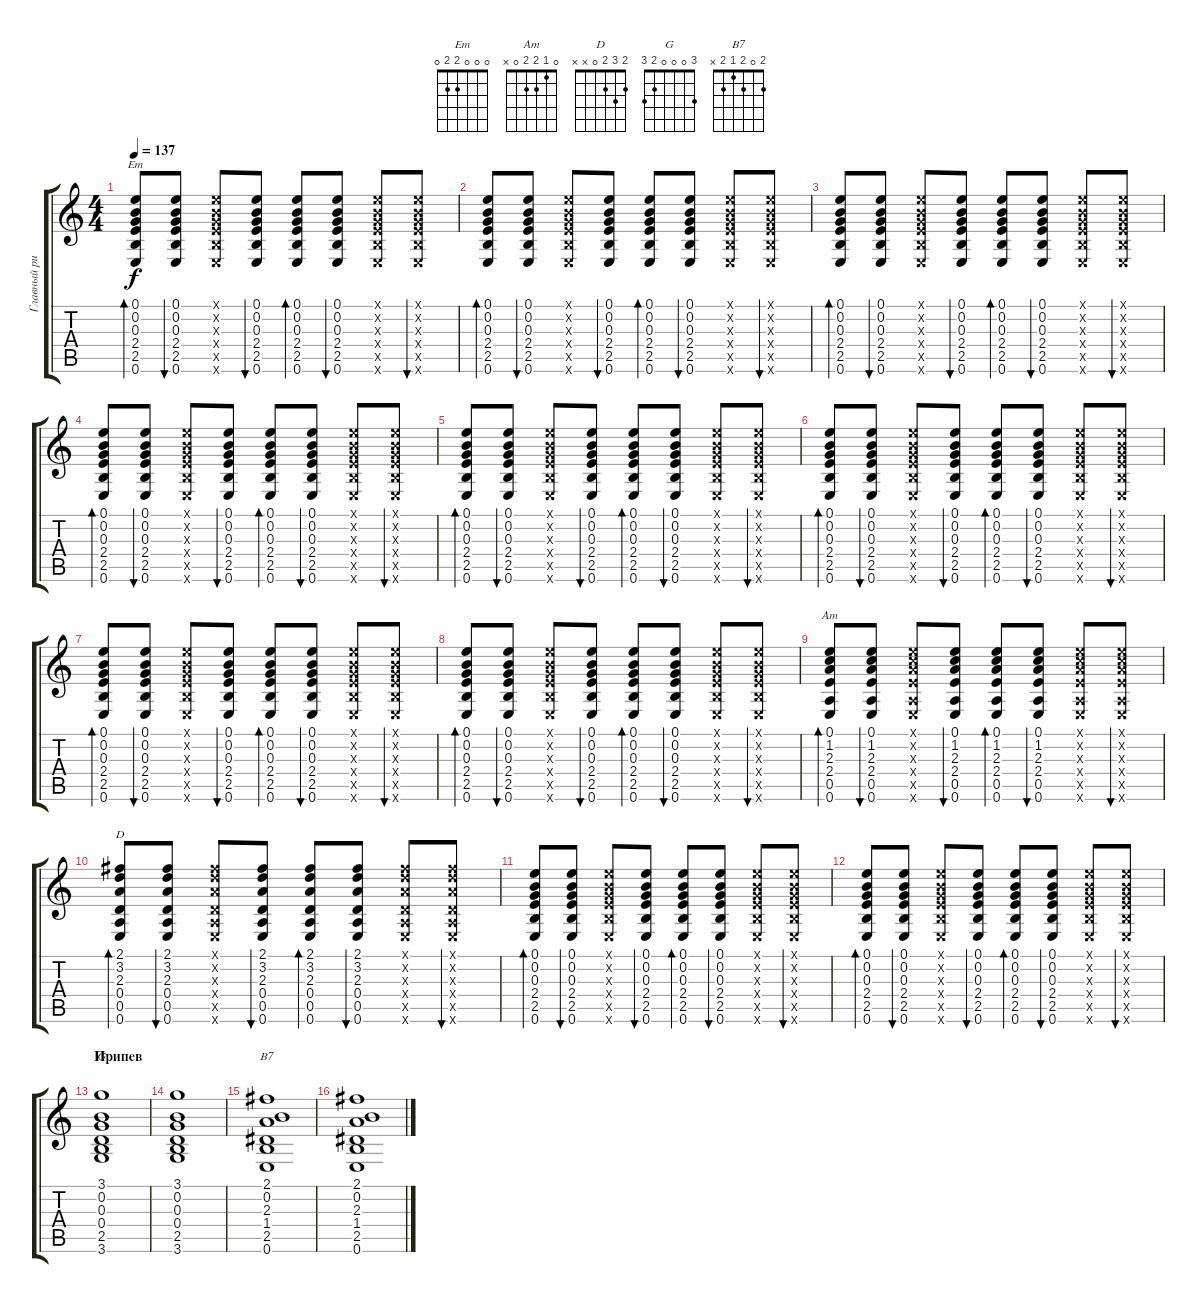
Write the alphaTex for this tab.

\track ("Главный ритм" "Главный ри") {instrument acousticguitarsteel}
\staff {score tabs}
\tuning (E4 B3 G3 D3 A2 E2) {hide}
\chord ("Em" 0 0 0 2 2 0)
\chord ("Am" 0 1 2 2 0 x)
\chord ("D" 2 3 2 0 x x)
\chord ("G" 3 0 0 0 2 3)
\chord ("B7" 2 0 2 1 2 x)
\ts (4 4)
\tempo 137
\clef g2
\ks c
(0.1 0.2 0.3 2.4 2.5 0.6).8{bd 60 ch "Em" dy f} (0.1 0.2 0.3 2.4 2.5 0.6).8{bu 60} (0.1{x} 0.2{x} 0.3{x} 2.4{x} 2.5{x} 0.6{x}).8 (0.1 0.2 0.3 2.4 2.5 0.6).8{bu 60} (0.1 0.2 0.3 2.4 2.5 0.6).8{bd 60} (0.1 0.2 0.3 2.4 2.5 0.6).8{bu 60} (0.1{x} 0.2{x} 0.3{x} 2.4{x} 2.5{x} 0.6{x}).8 (0.1{x} 0.2{x} 0.3{x} 2.4{x} 2.5{x} 0.6{x}).8{bu 60} |
(0.1 0.2 0.3 2.4 2.5 0.6).8{bd 60} (0.1 0.2 0.3 2.4 2.5 0.6).8{bu 60} (0.1{x} 0.2{x} 0.3{x} 2.4{x} 2.5{x} 0.6{x}).8 (0.1 0.2 0.3 2.4 2.5 0.6).8{bu 60} (0.1 0.2 0.3 2.4 2.5 0.6).8{bd 60} (0.1 0.2 0.3 2.4 2.5 0.6).8{bu 60} (0.1{x} 0.2{x} 0.3{x} 2.4{x} 2.5{x} 0.6{x}).8 (0.1{x} 0.2{x} 0.3{x} 2.4{x} 2.5{x} 0.6{x}).8{bu 60} |
(0.1 0.2 0.3 2.4 2.5 0.6).8{bd 60} (0.1 0.2 0.3 2.4 2.5 0.6).8{bu 60} (0.1{x} 0.2{x} 0.3{x} 2.4{x} 2.5{x} 0.6{x}).8 (0.1 0.2 0.3 2.4 2.5 0.6).8{bu 60} (0.1 0.2 0.3 2.4 2.5 0.6).8{bd 60} (0.1 0.2 0.3 2.4 2.5 0.6).8{bu 60} (0.1{x} 0.2{x} 0.3{x} 2.4{x} 2.5{x} 0.6{x}).8 (0.1{x} 0.2{x} 0.3{x} 2.4{x} 2.5{x} 0.6{x}).8{bu 60} |
(0.1 0.2 0.3 2.4 2.5 0.6).8{bd 60} (0.1 0.2 0.3 2.4 2.5 0.6).8{bu 60} (0.1{x} 0.2{x} 0.3{x} 2.4{x} 2.5{x} 0.6{x}).8 (0.1 0.2 0.3 2.4 2.5 0.6).8{bu 60} (0.1 0.2 0.3 2.4 2.5 0.6).8{bd 60} (0.1 0.2 0.3 2.4 2.5 0.6).8{bu 60} (0.1{x} 0.2{x} 0.3{x} 2.4{x} 2.5{x} 0.6{x}).8 (0.1{x} 0.2{x} 0.3{x} 2.4{x} 2.5{x} 0.6{x}).8{bu 60} |
(0.1 0.2 0.3 2.4 2.5 0.6).8{bd 60} (0.1 0.2 0.3 2.4 2.5 0.6).8{bu 60} (0.1{x} 0.2{x} 0.3{x} 2.4{x} 2.5{x} 0.6{x}).8 (0.1 0.2 0.3 2.4 2.5 0.6).8{bu 60} (0.1 0.2 0.3 2.4 2.5 0.6).8{bd 60} (0.1 0.2 0.3 2.4 2.5 0.6).8{bu 60} (0.1{x} 0.2{x} 0.3{x} 2.4{x} 2.5{x} 0.6{x}).8 (0.1{x} 0.2{x} 0.3{x} 2.4{x} 2.5{x} 0.6{x}).8{bu 60} |
(0.1 0.2 0.3 2.4 2.5 0.6).8{bd 60} (0.1 0.2 0.3 2.4 2.5 0.6).8{bu 60} (0.1{x} 0.2{x} 0.3{x} 2.4{x} 2.5{x} 0.6{x}).8 (0.1 0.2 0.3 2.4 2.5 0.6).8{bu 60} (0.1 0.2 0.3 2.4 2.5 0.6).8{bd 60} (0.1 0.2 0.3 2.4 2.5 0.6).8{bu 60} (0.1{x} 0.2{x} 0.3{x} 2.4{x} 2.5{x} 0.6{x}).8 (0.1{x} 0.2{x} 0.3{x} 2.4{x} 2.5{x} 0.6{x}).8{bu 60} |
(0.1 0.2 0.3 2.4 2.5 0.6).8{bd 60} (0.1 0.2 0.3 2.4 2.5 0.6).8{bu 60} (0.1{x} 0.2{x} 0.3{x} 2.4{x} 2.5{x} 0.6{x}).8 (0.1 0.2 0.3 2.4 2.5 0.6).8{bu 60} (0.1 0.2 0.3 2.4 2.5 0.6).8{bd 60} (0.1 0.2 0.3 2.4 2.5 0.6).8{bu 60} (0.1{x} 0.2{x} 0.3{x} 2.4{x} 2.5{x} 0.6{x}).8 (0.1{x} 0.2{x} 0.3{x} 2.4{x} 2.5{x} 0.6{x}).8{bu 60} |
(0.1 0.2 0.3 2.4 2.5 0.6).8{bd 60} (0.1 0.2 0.3 2.4 2.5 0.6).8{bu 60} (0.1{x} 0.2{x} 0.3{x} 2.4{x} 2.5{x} 0.6{x}).8 (0.1 0.2 0.3 2.4 2.5 0.6).8{bu 60} (0.1 0.2 0.3 2.4 2.5 0.6).8{bd 60} (0.1 0.2 0.3 2.4 2.5 0.6).8{bu 60} (0.1{x} 0.2{x} 0.3{x} 2.4{x} 2.5{x} 0.6{x}).8 (0.1{x} 0.2{x} 0.3{x} 2.4{x} 2.5{x} 0.6{x}).8{bu 60} |
(0.1 1.2 2.3 2.4 0.5 0.6).8{bd 60 ch "Am"} (0.1 1.2 2.3 2.4 0.5 0.6).8{bu 60} (0.1{x} 1.2{x} 2.3{x} 2.4{x} 0.5{x} 0.6{x}).8 (0.1 1.2 2.3 2.4 0.5 0.6).8{bu 60} (0.1 1.2 2.3 2.4 0.5 0.6).8{bd 60} (0.1 1.2 2.3 2.4 0.5 0.6).8{bu 60} (0.1{x} 1.2{x} 2.3{x} 2.4{x} 0.5{x} 0.6{x}).8 (0.1{x} 1.2{x} 2.3{x} 2.4{x} 0.5{x} 0.6{x}).8{bu 60} |
(2.1 3.2 2.3 0.4 0.5 0.6).8{bd 60 ch "D"} (2.1 3.2 2.3 0.4 0.5 0.6).8{bu 60} (2.1{x} 3.2{x} 2.3{x} 0.4{x} 0.5{x} 0.6{x}).8 (2.1 3.2 2.3 0.4 0.5 0.6).8{bu 60} (2.1 3.2 2.3 0.4 0.5 0.6).8{bd 60} (2.1 3.2 2.3 0.4 0.5 0.6).8{bu 60} (2.1{x} 3.2{x} 2.3{x} 0.4{x} 0.5{x} 0.6{x}).8 (2.1{x} 3.2{x} 2.3{x} 0.4{x} 0.5{x} 0.6{x}).8{bu 60} |
(0.1 0.2 0.3 2.4 2.5 0.6).8{bd 60} (0.1 0.2 0.3 2.4 2.5 0.6).8{bu 60} (0.1{x} 0.2{x} 0.3{x} 2.4{x} 2.5{x} 0.6{x}).8 (0.1 0.2 0.3 2.4 2.5 0.6).8{bu 60} (0.1 0.2 0.3 2.4 2.5 0.6).8{bd 60} (0.1 0.2 0.3 2.4 2.5 0.6).8{bu 60} (0.1{x} 0.2{x} 0.3{x} 2.4{x} 2.5{x} 0.6{x}).8 (0.1{x} 0.2{x} 0.3{x} 2.4{x} 2.5{x} 0.6{x}).8{bu 60} |
(0.1 0.2 0.3 2.4 2.5 0.6).8{bd 60} (0.1 0.2 0.3 2.4 2.5 0.6).8{bu 60} (0.1{x} 0.2{x} 0.3{x} 2.4{x} 2.5{x} 0.6{x}).8 (0.1 0.2 0.3 2.4 2.5 0.6).8{bu 60} (0.1 0.2 0.3 2.4 2.5 0.6).8{bd 60} (0.1 0.2 0.3 2.4 2.5 0.6).8{bu 60} (0.1{x} 0.2{x} 0.3{x} 2.4{x} 2.5{x} 0.6{x}).8 (0.1{x} 0.2{x} 0.3{x} 2.4{x} 2.5{x} 0.6{x}).8{bu 60} |
\section ("" "Припев")
(3.1 0.2 0.3 0.4 2.5 3.6).1{ch "G"} |
(3.1 0.2 0.3 0.4 2.5 3.6).1 |
(2.1 0.2 2.3 1.4 2.5 0.6).1{ch "B7"} |
(2.1 0.2 2.3 1.4 2.5 0.6).1
